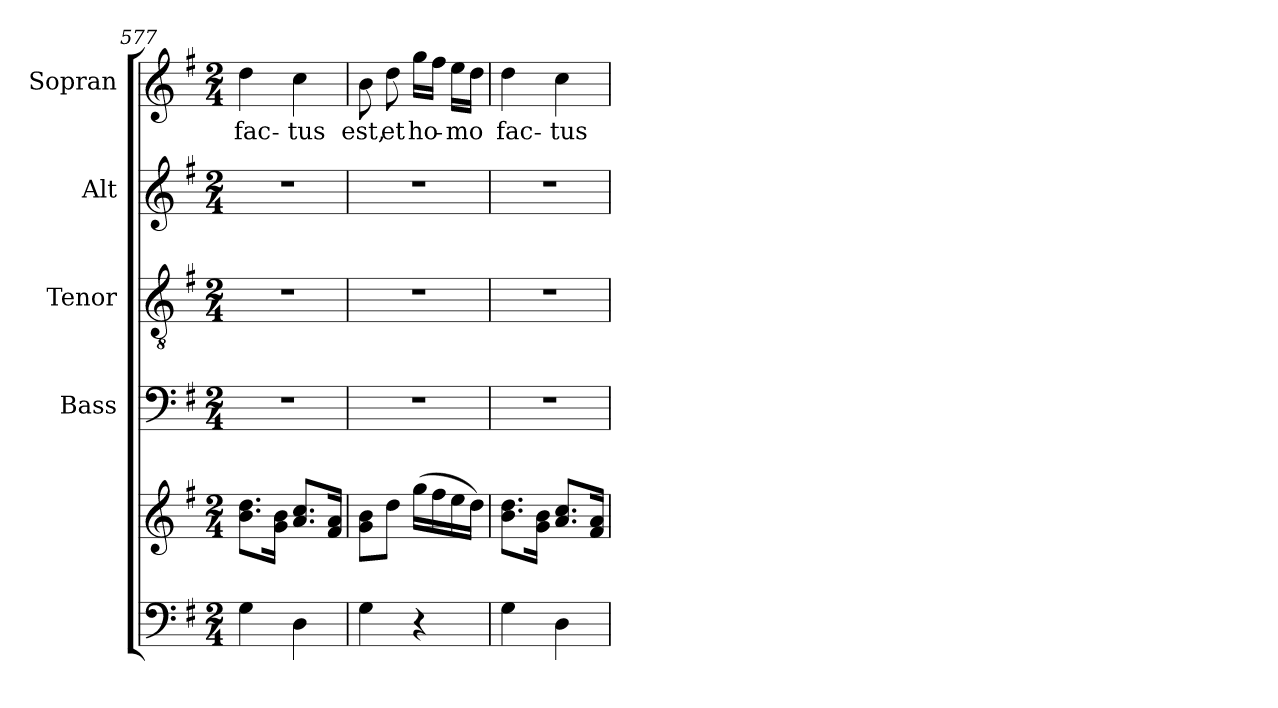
**kern	**kern	**kern	**kern	**kern	**kern	**text
*part5	*part5	*part4	*part3	*part2	*part1	*part1
*staff6	*staff5	*staff4	*staff3	*staff2	*staff1	*staff1
*	*	*I"Bass	*I"Tenor	*I"Alt	*I"Sopran	*
*	*	*I'B.	*I'T.	*I'A.	*I'S.	*
*clefF4	*clefG2	*clefF4	*clefGv2	*clefG2	*clefG2	*
*k[f#]	*k[f#]	*k[f#]	*k[f#]	*k[f#]	*k[f#]	*
*G:	*G:	*G:	*G:	*G:	*G:	*
*M2/4	*M2/4	*M2/4	*M2/4	*M2/4	*M2/4	*
=577	=577	=577	=577	=577	=577	=577
!	!	!	!	!	!	!LO:LY:b
4G\	8.b\ 8.dd\L	2r	2r	2r	4dd\	fac-
.	16g\ 16b\Jk	.	.	.	.	.
!	!	!	!	!	!	!LO:LY:b
4D\	8.a/ 8.cc/L	.	.	.	4cc\	-tus
.	16f#/ 16a/Jk	.	.	.	.	.
=578	=578	=578	=578	=578	=578	=578
!	!	!	!	!	!	!LO:LY:b
4G\	8g\ 8b\L	2r	2r	2r	8b\	est,
!	!	!	!	!	!	!LO:LY:b
.	8dd\J	.	.	.	8dd\	et
!	!	!	!	!	!	!LO:LY:b
4r	(>16gg\LL	.	.	.	16gg\LL	ho-
.	16ff#\	.	.	.	16ff#\JJ	.
!	!	!	!	!	!	!LO:LY:b
.	16ee\	.	.	.	16ee\LL	-mo
.	16dd\JJ)	.	.	.	16dd\JJ	.
!!LO:LB:g=z
=579	=579	=579	=579	=579	=579	=579
!	!	!	!	!	!	!LO:LY:b
4G\	8.b\ 8.dd\L	2r	2r	2r	4dd\	fac-
.	16g\ 16b\Jk	.	.	.	.	.
!	!	!	!	!	!	!LO:LY:b
4D\	8.a/ 8.cc/L	.	.	.	4cc\	-tus
.	16f#/ 16a/Jk	.	.	.	.	.
=	=	=	=	=	=	=
*-	*-	*-	*-	*-	*-	*-
